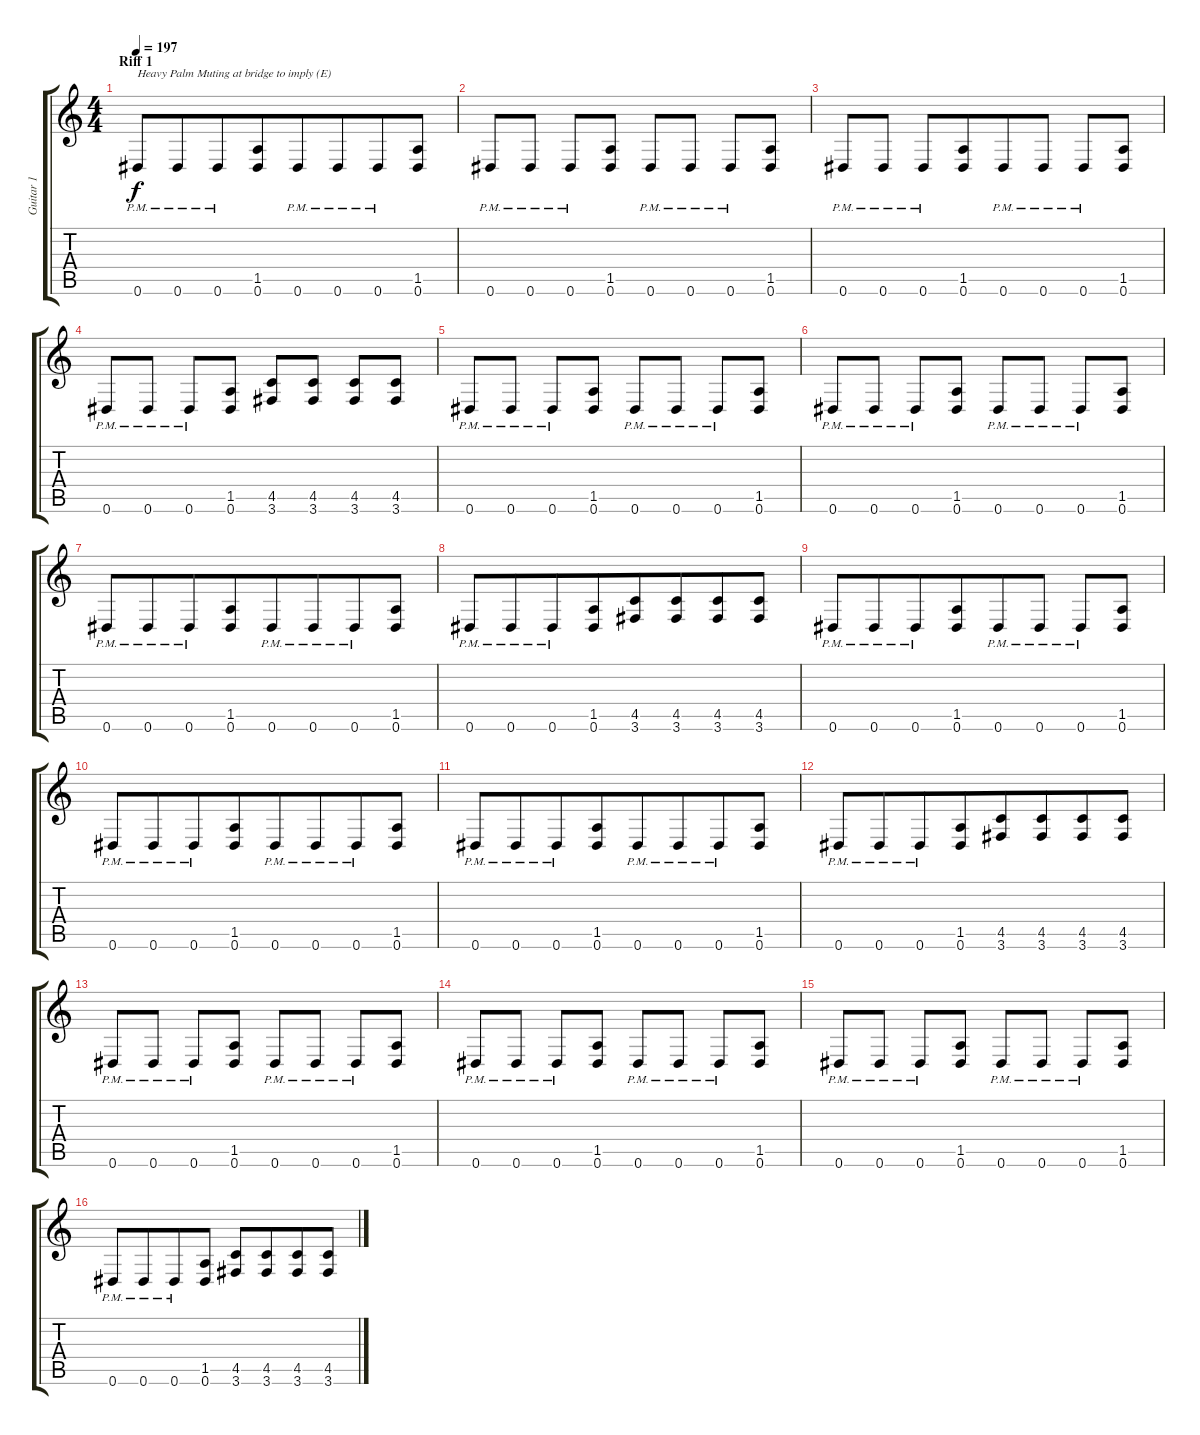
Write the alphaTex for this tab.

\track ("Guitar 1" "Guitar 1") {instrument overdrivenguitar}
\staff {score tabs}
\tuning (Eb4 Bb3 Gb3 Db3 Ab2 Eb2) {hide}
\ts (4 4)
\section ("" "Riff 1")
\tempo 197
\clef g2
\ks c
0.6{pm}.8{txt "Heavy Palm Muting at bridge to imply (E)" dy f instrument overdrivenguitar beam merge} 0.6{pm}.8{beam merge} 0.6{pm}.8{beam merge} (1.5 0.6).8{beam merge} 0.6{pm}.8{beam merge} 0.6{pm}.8{beam merge} 0.6{pm}.8{beam merge} (1.5 0.6).8 |
0.6{pm}.8 0.6{pm}.8 0.6{pm}.8 (1.5 0.6).8 0.6{pm}.8{beam merge} 0.6{pm}.8 0.6{pm}.8{beam merge} (1.5 0.6).8 |
0.6{pm}.8 0.6{pm}.8 0.6{pm}.8 (1.5 0.6).8{beam merge} 0.6{pm}.8 0.6{pm}.8 0.6{pm}.8 (1.5 0.6).8 |
0.6{pm}.8 0.6{pm}.8 0.6{pm}.8 (1.5 0.6).8 (4.5 3.6).8{beam merge} (4.5 3.6).8 (4.5 3.6).8 (4.5 3.6).8 |
0.6{pm}.8{volume 16 balance 0 instrument distortionguitar beam merge} 0.6{pm}.8 0.6{pm}.8{beam merge} (1.5 0.6).8 0.6{pm}.8 0.6{pm}.8 0.6{pm}.8{beam merge} (1.5 0.6).8 |
0.6{pm}.8 0.6{pm}.8 0.6{pm}.8 (1.5 0.6).8 0.6{pm}.8{beam merge} 0.6{pm}.8 0.6{pm}.8 (1.5 0.6).8 |
0.6{pm}.8{beam merge} 0.6{pm}.8{beam merge} 0.6{pm}.8{beam merge} (1.5 0.6).8{beam merge} 0.6{pm}.8{beam merge} 0.6{pm}.8{beam merge} 0.6{pm}.8 (1.5 0.6).8 |
0.6{pm}.8{beam merge} 0.6{pm}.8{beam merge} 0.6{pm}.8{beam merge} (1.5 0.6).8{beam merge} (4.5 3.6).8 (4.5 3.6).8{beam merge} (4.5 3.6).8{beam merge} (4.5 3.6).8 |
0.6{pm}.8{beam merge} 0.6{pm}.8{beam merge} 0.6{pm}.8 (1.5 0.6).8{beam merge} 0.6{pm}.8{beam merge} 0.6{pm}.8 0.6{pm}.8{beam merge} (1.5 0.6).8 |
0.6{pm}.8{beam merge} 0.6{pm}.8{beam merge} 0.6{pm}.8 (1.5 0.6).8{beam merge} 0.6{pm}.8{beam merge} 0.6{pm}.8{beam merge} 0.6{pm}.8{beam merge} (1.5 0.6).8 |
0.6{pm}.8{beam merge} 0.6{pm}.8{beam merge} 0.6{pm}.8{beam merge} (1.5 0.6).8{beam merge} 0.6{pm}.8{beam merge} 0.6{pm}.8{beam merge} 0.6{pm}.8{beam merge} (1.5 0.6).8 |
0.6{pm}.8 0.6{pm}.8{beam merge} 0.6{pm}.8{beam merge} (1.5 0.6).8{beam merge} (4.5 3.6).8 (4.5 3.6).8{beam merge} (4.5 3.6).8{beam merge} (4.5 3.6).8 |
0.6{pm}.8 0.6{pm}.8 0.6{pm}.8 (1.5 0.6).8 0.6{pm}.8 0.6{pm}.8 0.6{pm}.8 (1.5 0.6).8 |
0.6{pm}.8 0.6{pm}.8 0.6{pm}.8 (1.5 0.6).8 0.6{pm}.8 0.6{pm}.8 0.6{pm}.8 (1.5 0.6).8 |
0.6{pm}.8 0.6{pm}.8 0.6{pm}.8{beam merge} (1.5 0.6).8 0.6{pm}.8 0.6{pm}.8 0.6{pm}.8 (1.5 0.6).8 |
0.6{pm}.8{beam merge} 0.6{pm}.8{beam merge} 0.6{pm}.8{beam merge} (1.5 0.6).8 (4.5 3.6).8 (4.5 3.6).8{beam merge} (4.5 3.6).8 (4.5 3.6).8
